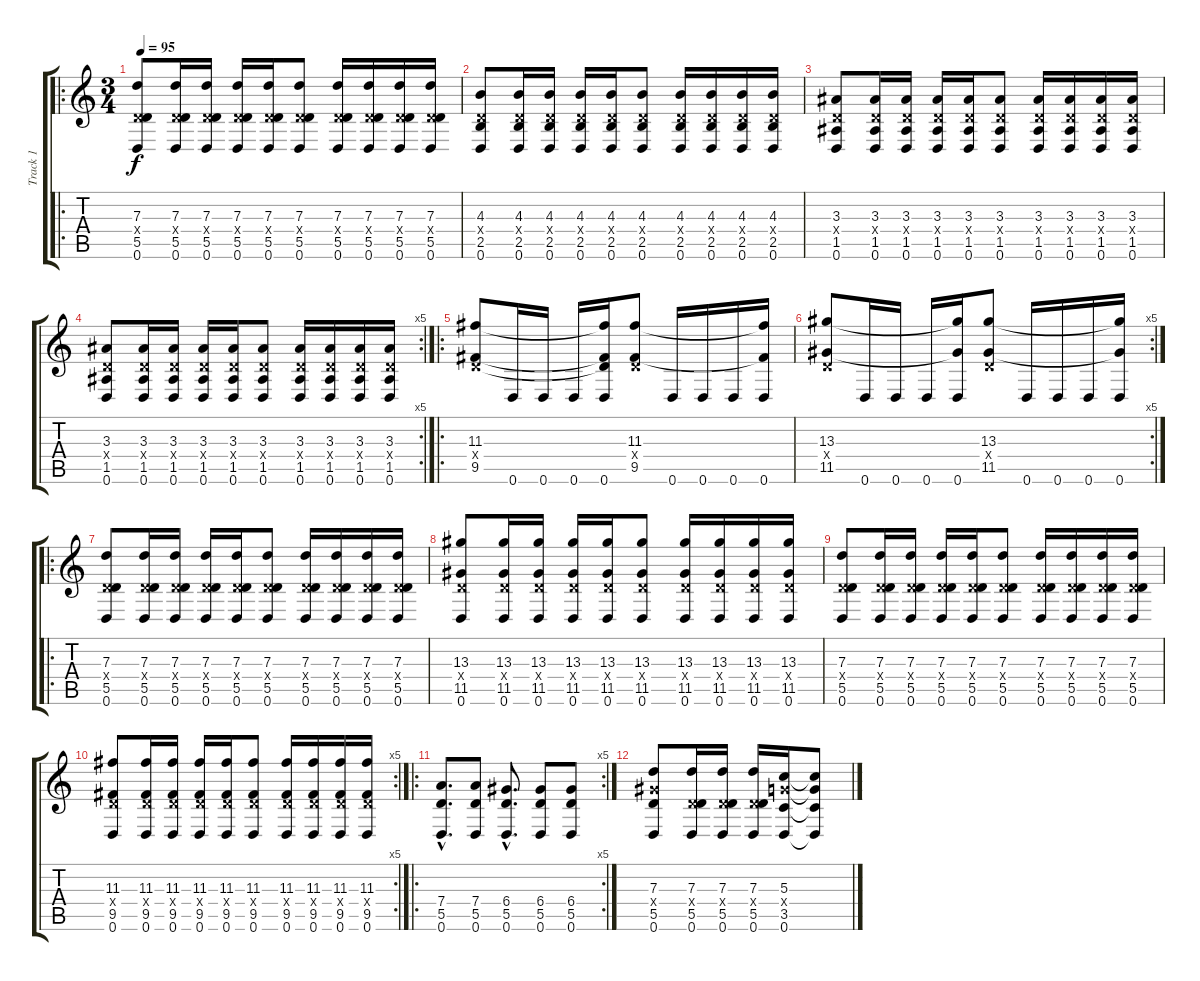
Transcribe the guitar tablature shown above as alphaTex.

\track ("Track 1" "Track 1") {instrument acousticguitarsteel}
\staff {score tabs}
\tuning (E4 B3 G3 D3 A2 D2) {hide}
\ro
\ts (3 4)
\tempo 95
\clef g2
\ks c
(7.3 0.4{x} 5.5 0.6).8{dy f instrument acousticguitarsteel} (7.3 0.4{x} 5.5 0.6).16 (7.3 0.4{x} 5.5 0.6).16 (7.3 0.4{x} 5.5 0.6).16 (7.3 0.4{x} 5.5 0.6).16 (7.3 0.4{x} 5.5 0.6).8 (7.3 0.4{x} 5.5 0.6).16 (7.3 0.4{x} 5.5 0.6).16 (7.3 0.4{x} 5.5 0.6).16 (7.3 0.4{x} 5.5 0.6).16 |
(4.3 0.4{x} 2.5 0.6).8 (4.3 0.4{x} 2.5 0.6).16 (4.3 0.4{x} 2.5 0.6).16 (4.3 0.4{x} 2.5 0.6).16 (4.3 0.4{x} 2.5 0.6).16 (4.3 0.4{x} 2.5 0.6).8 (4.3 0.4{x} 2.5 0.6).16 (4.3 0.4{x} 2.5 0.6).16 (4.3 0.4{x} 2.5 0.6).16 (4.3 0.4{x} 2.5 0.6).16 |
(3.3 0.4{x} 1.5 0.6).8 (3.3 0.4{x} 1.5 0.6).16 (3.3 0.4{x} 1.5 0.6).16 (3.3 0.4{x} 1.5 0.6).16 (3.3 0.4{x} 1.5 0.6).16 (3.3 0.4{x} 1.5 0.6).8 (3.3 0.4{x} 1.5 0.6).16 (3.3 0.4{x} 1.5 0.6).16 (3.3 0.4{x} 1.5 0.6).16 (3.3 0.4{x} 1.5 0.6).16 |
\rc 5
(3.3 0.4{x} 1.5 0.6).8 (3.3 0.4{x} 1.5 0.6).16 (3.3 0.4{x} 1.5 0.6).16 (3.3 0.4{x} 1.5 0.6).16 (3.3 0.4{x} 1.5 0.6).16 (3.3 0.4{x} 1.5 0.6).8 (3.3 0.4{x} 1.5 0.6).16 (3.3 0.4{x} 1.5 0.6).16 (3.3 0.4{x} 1.5 0.6).16 (3.3 0.4{x} 1.5 0.6).16 |
\ro
(11.3 0.4{x} 9.5).8 0.6.16 0.6.16 0.6.16 (11.3{t} 0.4{t} 9.5{t} 0.6).16 (11.3 0.4{x} 9.5).8 0.6.16 0.6.16 0.6.16 (11.3{t} 9.5{t} 0.6).16 |
\rc 5
(13.3 0.4{x} 11.5).8 0.6.16 0.6.16 0.6.16 (13.3{t} 11.5{t} 0.6).16 (13.3 0.4{x} 11.5).8 0.6.16 0.6.16 0.6.16 (13.3{t} 11.5{t} 0.6).16 |
\ro
(7.3 0.4{x} 5.5 0.6).8 (7.3 0.4{x} 5.5 0.6).16 (7.3 0.4{x} 5.5 0.6).16 (7.3 0.4{x} 5.5 0.6).16 (7.3 0.4{x} 5.5 0.6).16 (7.3 0.4{x} 5.5 0.6).8 (7.3 0.4{x} 5.5 0.6).16 (7.3 0.4{x} 5.5 0.6).16 (7.3 0.4{x} 5.5 0.6).16 (7.3 0.4{x} 5.5 0.6).16 |
(13.3 0.4{x} 11.5 0.6).8 (13.3 0.4{x} 11.5 0.6).16 (13.3 0.4{x} 11.5 0.6).16 (13.3 0.4{x} 11.5 0.6).16 (13.3 0.4{x} 11.5 0.6).16 (13.3 0.4{x} 11.5 0.6).8 (13.3 0.4{x} 11.5 0.6).16 (13.3 0.4{x} 11.5 0.6).16 (13.3 0.4{x} 11.5 0.6).16 (13.3 0.4{x} 11.5 0.6).16 |
(7.3 0.4{x} 5.5 0.6).8 (7.3 0.4{x} 5.5 0.6).16 (7.3 0.4{x} 5.5 0.6).16 (7.3 0.4{x} 5.5 0.6).16 (7.3 0.4{x} 5.5 0.6).16 (7.3 0.4{x} 5.5 0.6).8 (7.3 0.4{x} 5.5 0.6).16 (7.3 0.4{x} 5.5 0.6).16 (7.3 0.4{x} 5.5 0.6).16 (7.3 0.4{x} 5.5 0.6).16 |
\rc 5
(11.3 0.4{x} 9.5 0.6).8 (11.3 0.4{x} 9.5 0.6).16 (11.3 0.4{x} 9.5 0.6).16 (11.3 0.4{x} 9.5 0.6).16 (11.3 0.4{x} 9.5 0.6).16 (11.3 0.4{x} 9.5 0.6).8 (11.3 0.4{x} 9.5 0.6).16 (11.3 0.4{x} 9.5 0.6).16 (11.3 0.4{x} 9.5 0.6).16 (11.3 0.4{x} 9.5 0.6).16 |
\ro
\rc 5
(7.4{hac} 5.5{hac} 0.6{hac}).8{d} (7.4 5.5 0.6).8 (6.4{hac} 5.5{hac} 0.6{hac}).8{d} (6.4 5.5 0.6).8 (6.4 5.5 0.6).8 |
(7.3 6.4{x} 5.5 0.6).8 (7.3 0.4{x} 5.5 0.6).16 (7.3 0.4{x} 5.5 0.6).16 (7.3 0.4{x} 5.5 0.6).16 (5.3 5.4{x} 3.5 0.6).16 (5.3{t} 5.4{t} 3.5{t} 0.6{t}).8
